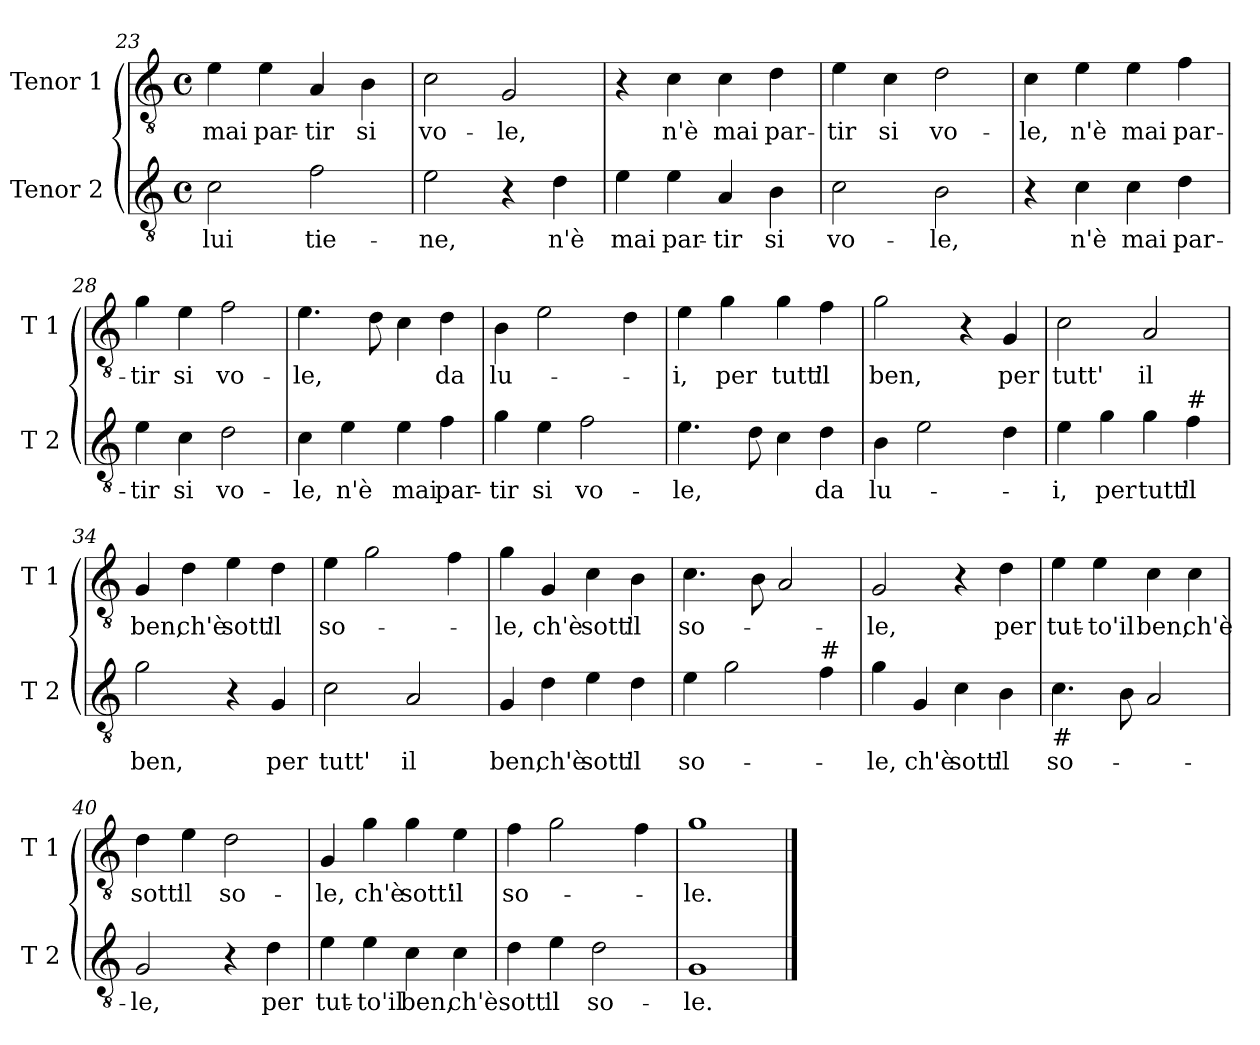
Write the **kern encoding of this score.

**kern	**text	**kern	**text
*part2	*part2	*part1	*part1
*staff2	*staff2	*staff1	*staff1
*I"Tenor 2	*	*I"Tenor 1	*
*I'T 2	*	*I'T 1	*
*clefGv2	*	*clefGv2	*
*k[]	*	*k[]	*
*C:	*	*C:	*
*M4/4	*	*M4/4	*
*met(c)	*	*met(c)	*
=23	=23	=23	=23
!	!LO:LY:b	!	!LO:LY:b
2c\	lui	4e\	mai
!	!	!	!LO:LY:b
.	.	4e\	par-
!	!LO:LY:b	!	!LO:LY:b
2f\	tie-	4A/	-tir
!	!	!	!LO:LY:b
.	.	4B\	si
=24	=24	=24	=24
!	!LO:LY:b	!	!LO:LY:b
2e\	-ne,	2c\	vo-
!	!	!	!LO:LY:b
4r	.	2G/	-le,
!	!LO:LY:b	!	!
4d\	n'è	.	.
=25	=25	=25	=25
!	!LO:LY:b	!	!
4e\	mai	4r	.
!	!LO:LY:b	!	!LO:LY:b
4e\	par-	4c\	n'è
!	!LO:LY:b	!	!LO:LY:b
4A/	-tir	4c\	mai
!	!LO:LY:b	!	!LO:LY:b
4B\	si	4d\	par-
!!LO:LB:g=z
=26	=26	=26	=26
!	!LO:LY:b	!	!LO:LY:b
2c\	vo-	4e\	-tir
!	!	!	!LO:LY:b
.	.	4c\	si
!	!LO:LY:b	!	!LO:LY:b
2B\	-le,	2d\	vo-
=27	=27	=27	=27
!	!	!	!LO:LY:b
4r	.	4c\	-le,
!	!LO:LY:b	!	!LO:LY:b
4c\	n'è	4e\	n'è
!	!LO:LY:b	!	!LO:LY:b
4c\	mai	4e\	mai
!	!LO:LY:b	!	!LO:LY:b
4d\	par-	4f\	par-
=28	=28	=28	=28
!	!LO:LY:b	!	!LO:LY:b
4e\	-tir	4g\	-tir
!	!LO:LY:b	!	!LO:LY:b
4c\	si	4e\	si
!	!LO:LY:b	!	!LO:LY:b
2d\	vo-	2f\	vo-
=29	=29	=29	=29
!	!LO:LY:b	!	!LO:LY:b
4c\	-le,	4.e\	-le,
!	!LO:LY:b	!	!
4e\	n'è	.	.
.	.	8d\	.
!	!LO:LY:b	!	!
4e\	mai	4c\	.
!	!LO:LY:b	!	!LO:LY:b
4f\	par-	4d\	da
=30	=30	=30	=30
!	!LO:LY:b	!	!LO:LY:b
4g\	-tir	4B\	lu-
!	!LO:LY:b	!	!
4e\	si	2e\	.
!	!LO:LY:b	!	!
2f\	vo-	.	.
.	.	4d\	.
!!LO:LB:g=z
=31	=31	=31	=31
!	!LO:LY:b	!	!LO:LY:b
4.e\	-le,	4e\	-i,
!	!	!	!LO:LY:b
.	.	4g\	per
8d\	.	.	.
!	!	!	!LO:LY:b
4c\	.	4g\	tutt'
!	!LO:LY:b	!	!LO:LY:b
4d\	da	4f\	il
=32	=32	=32	=32
!	!LO:LY:b	!	!LO:LY:b
4B\	lu-	2g\	ben,
2e\	.	.	.
.	.	4r	.
!	!	!	!LO:LY:b
4d\	.	4G/	per
=33	=33	=33	=33
!	!LO:LY:b	!	!LO:LY:b
4e\	-i,	2c\	tutt'
!	!LO:LY:b	!	!
4g\	per	.	.
!	!LO:LY:b	!	!LO:LY:b
4g\	tutt'	2A/	il
!LO:TX:a:t=#	!	!	!
!	!LO:LY:b	!	!
4f\	il	.	.
=34	=34	=34	=34
!	!LO:LY:b	!	!LO:LY:b
2g\	ben,	4G/	ben,
!	!	!	!LO:LY:b
.	.	4d\	ch'è
!	!	!	!LO:LY:b
4r	.	4e\	sott'
!	!LO:LY:b	!	!LO:LY:b
4G/	per	4d\	il
=35	=35	=35	=35
!	!LO:LY:b	!	!LO:LY:b
2c\	tutt'	4e\	so-
.	.	2g\	.
!	!LO:LY:b	!	!
2A/	il	.	.
.	.	4f\	.
!!LO:LB:g=z
=36	=36	=36	=36
!	!LO:LY:b	!	!LO:LY:b
4G/	ben,	4g\	-le,
!	!LO:LY:b	!	!LO:LY:b
4d\	ch'è	4G/	ch'è
!	!LO:LY:b	!	!LO:LY:b
4e\	sott'	4c\	sott'
!	!LO:LY:b	!	!LO:LY:b
4d\	il	4B\	il
=37	=37	=37	=37
!	!LO:LY:b	!	!LO:LY:b
4e\	so-	4.c\	so-
2g\	.	.	.
.	.	8B\	.
.	.	2A/	.
!LO:TX:a:t=#	!	!	!
4f\	.	.	.
=38	=38	=38	=38
!	!LO:LY:b	!	!LO:LY:b
4g\	-le,	2G/	-le,
!	!LO:LY:b	!	!
4G/	ch'è	.	.
!	!LO:LY:b	!	!
4c\	sott'	4r	.
!	!LO:LY:b	!	!LO:LY:b
4B\	il	4d\	per
=39	=39	=39	=39
!LO:TX:b:t=#	!	!	!
!	!LO:LY:b	!	!LO:LY:b
4.c\	so-	4e\	tut-
!	!	!	!LO:LY:b
.	.	4e\	-to'il
8B\	.	.	.
!	!	!	!LO:LY:b
2A/	.	4c\	ben,
!	!	!	!LO:LY:b
.	.	4c\	ch'è
!!LO:LB:g=z
=40	=40	=40	=40
!	!LO:LY:b	!	!LO:LY:b
2G/	-le,	4d\	sott'
!	!	!	!LO:LY:b
.	.	4e\	il
!	!	!	!LO:LY:b
4r	.	2d\	so-
!	!LO:LY:b	!	!
4d\	per	.	.
=41	=41	=41	=41
!	!LO:LY:b	!	!LO:LY:b
4e\	tut-	4G/	-le,
!	!LO:LY:b	!	!LO:LY:b
4e\	-to'il	4g\	ch'è
!	!LO:LY:b	!	!LO:LY:b
4c\	ben,	4g\	sott'
!	!LO:LY:b	!	!LO:LY:b
4c\	ch'è	4e\	il
=42	=42	=42	=42
!	!LO:LY:b	!	!LO:LY:b
4d\	sott'	4f\	so-
!	!LO:LY:b	!	!
4e\	il	2g\	.
!	!LO:LY:b	!	!
2d\	so-	.	.
.	.	4f\	.
=43	=43	=43	=43
!	!LO:LY:b	!	!LO:LY:b
1G	-le.	1g	-le.
==	==	==	==
*-	*-	*-	*-
